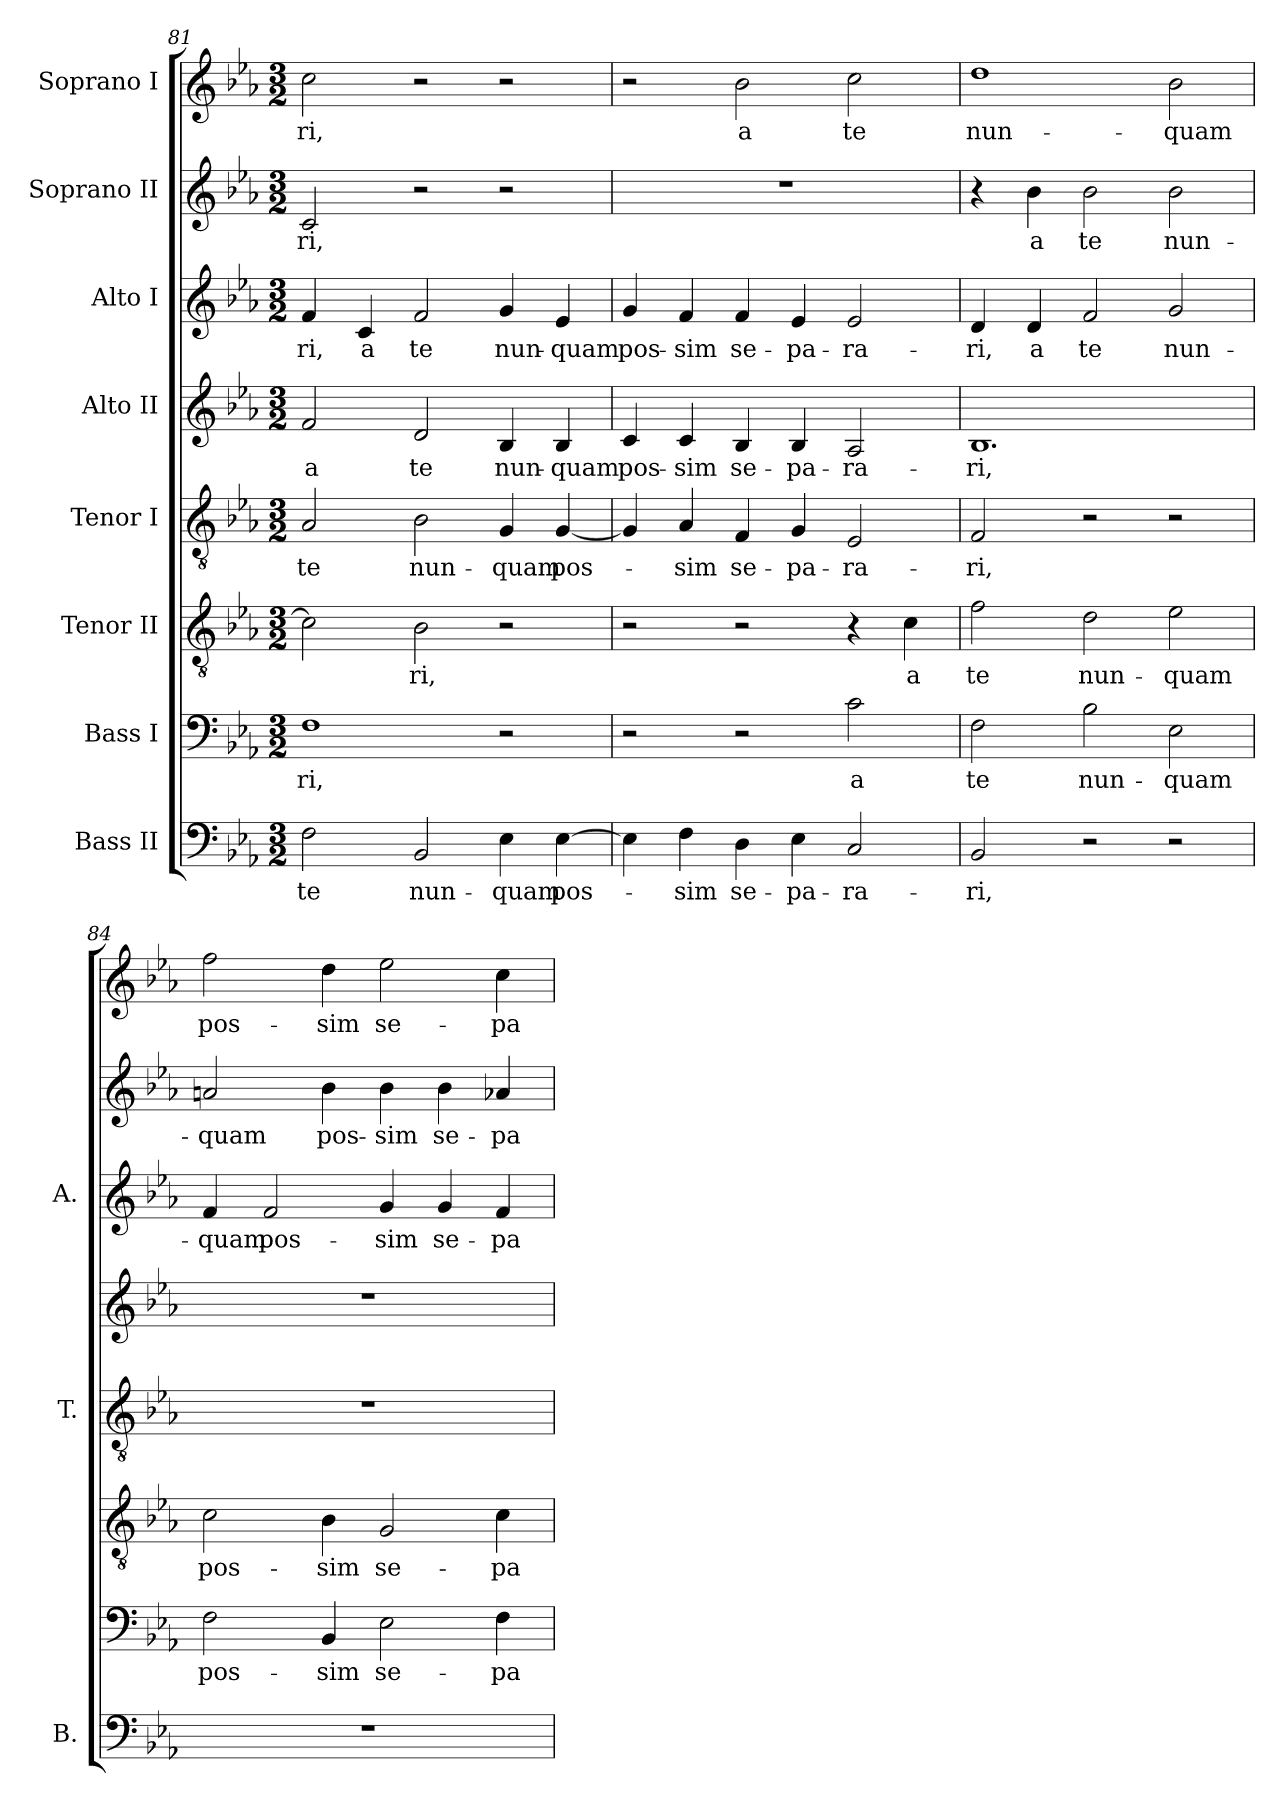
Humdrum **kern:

**kern	**text	**kern	**text	**kern	**text	**kern	**text	**kern	**text	**kern	**text	**kern	**text	**kern	**text
*part8	*part8	*part7	*part7	*part6	*part6	*part5	*part5	*part4	*part4	*part3	*part3	*part2	*part2	*part1	*part1
*staff8	*staff8	*staff7	*staff7	*staff6	*staff6	*staff5	*staff5	*staff4	*staff4	*staff3	*staff3	*staff2	*staff2	*staff1	*staff1
*I"Bass II	*	*I"Bass I	*	*I"Tenor II	*	*I"Tenor I	*	*I"Alto II	*	*I"Alto I	*	*I"Soprano II	*	*I"Soprano I	*
*I'B.	*	*	*	*	*	*I'T.	*	*	*	*I'A.	*	*	*	*	*
!!LO:LB:g=z
*clefF4	*	*clefF4	*	*clefGv2	*	*clefGv2	*	*clefG2	*	*clefG2	*	*clefG2	*	*clefG2	*
*	*	*	*	*ITrd7c12	*	*ITrd7c12	*	*ITrd7c12	*	*ITrd7c12	*	*	*	*	*
*k[b-e-a-]	*	*k[b-e-a-]	*	*k[b-e-a-]	*	*k[b-e-a-]	*	*k[b-e-a-]	*	*k[b-e-a-]	*	*k[b-e-a-]	*	*k[b-e-a-]	*
*E-:	*	*E-:	*	*E-:	*	*E-:	*	*E-:	*	*E-:	*	*E-:	*	*E-:	*
*M3/2	*	*M3/2	*	*M3/2	*	*M3/2	*	*M3/2	*	*M3/2	*	*M3/2	*	*M3/2	*
=81	=81	=81	=81	=81	=81	=81	=81	=81	=81	=81	=81	=81	=81	=81	=81
!	!LO:LY:b	!	!LO:LY:b	!	!	!	!LO:LY:b	!	!LO:LY:b	!	!LO:LY:b	!	!LO:LY:b	!	!LO:LY:b
2F\	te	1F	-ri,	2C\]	.	2AA-/	te	2F/	a	4F/	-ri,	2c/	-ri,	2cc\	-ri,
!	!	!	!	!	!	!	!	!	!	!	!LO:LY:b	!	!	!	!
.	.	.	.	.	.	.	.	.	.	4C/	a	.	.	.	.
!	!LO:LY:b	!	!	!	!LO:LY:b	!	!LO:LY:b	!	!LO:LY:b	!	!LO:LY:b	!	!	!	!
2BB-/	nun-	.	.	2BB-\	-ri,	2BB-\	nun-	2D/	te	2F/	te	2r	.	2r	.
!	!LO:LY:b	!	!	!	!	!	!LO:LY:b	!	!LO:LY:b	!	!LO:LY:b	!	!	!	!
4E-\	-quam	2r	.	2r	.	4GG/	-quam	4BB-/	nun-	4G/	nun-	2r	.	2r	.
!	!LO:LY:b	!	!	!	!	!	!LO:LY:b	!	!LO:LY:b	!	!LO:LY:b	!	!	!	!
[>4E-\	pos-	.	.	.	.	[<4GG/	pos-	4BB-/	-quam	4E-/	-quam	.	.	.	.
=82	=82	=82	=82	=82	=82	=82	=82	=82	=82	=82	=82	=82	=82	=82	=82
!	!	!	!	!	!	!	!	!	!LO:LY:b	!	!LO:LY:b	!LO:N:vis=1	!	!	!
4E-\]	.	2r	.	2r	.	4GG/]	.	4C/	pos-	4G/	pos-	1.r	.	2r	.
!	!LO:LY:b	!	!	!	!	!	!LO:LY:b	!	!LO:LY:b	!	!LO:LY:b	!	!	!	!
4F\	-sim	.	.	.	.	4AA-/	-sim	4C/	-sim	4F/	-sim	.	.	.	.
!	!LO:LY:b	!	!	!	!	!	!LO:LY:b	!	!LO:LY:b	!	!LO:LY:b	!	!	!	!LO:LY:b
4D\	se-	2r	.	2r	.	4FF/	se-	4BB-/	se-	4F/	se-	.	.	2b-\	a
!	!LO:LY:b	!	!	!	!	!	!LO:LY:b	!	!LO:LY:b	!	!LO:LY:b	!	!	!	!
4E-\	-pa-	.	.	.	.	4GG/	-pa-	4BB-/	-pa-	4E-/	-pa-	.	.	.	.
!	!LO:LY:b	!	!LO:LY:b	!	!	!	!LO:LY:b	!	!LO:LY:b	!	!LO:LY:b	!	!	!	!LO:LY:b
2C/	-ra-	2c\	a	4r	.	2EE-/	-ra-	2AA-/	-ra-	2E-/	-ra-	.	.	2cc\	te
!	!	!	!	!	!LO:LY:b	!	!	!	!	!	!	!	!	!	!
.	.	.	.	4C\	a	.	.	.	.	.	.	.	.	.	.
=83	=83	=83	=83	=83	=83	=83	=83	=83	=83	=83	=83	=83	=83	=83	=83
!	!LO:LY:b	!	!LO:LY:b	!	!LO:LY:b	!	!LO:LY:b	!	!LO:LY:b	!	!LO:LY:b	!	!	!	!LO:LY:b
2BB-/	-ri,	2F\	te	2F\	te	2FF/	-ri,	1.BB-	-ri,	4D/	-ri,	4r	.	1dd	nun-
!	!	!	!	!	!	!	!	!	!	!	!LO:LY:b	!	!LO:LY:b	!	!
.	.	.	.	.	.	.	.	.	.	4D/	a	4b-\	a	.	.
!	!	!	!LO:LY:b	!	!LO:LY:b	!	!	!	!	!	!LO:LY:b	!	!LO:LY:b	!	!
2r	.	2B-\	nun-	2D\	nun-	2r	.	.	.	2F/	te	2b-\	te	.	.
!	!	!	!LO:LY:b	!	!LO:LY:b	!	!	!	!	!	!LO:LY:b	!	!LO:LY:b	!	!LO:LY:b
2r	.	2E-\	-quam	2E-\	-quam	2r	.	.	.	2G/	nun-	2b-\	nun-	2b-\	-quam
=84	=84	=84	=84	=84	=84	=84	=84	=84	=84	=84	=84	=84	=84	=84	=84
!LO:N:vis=1	!	!	!LO:LY:b	!	!LO:LY:b	!LO:N:vis=1	!	!LO:N:vis=1	!	!	!LO:LY:b	!	!LO:LY:b	!	!LO:LY:b
1.r	.	2F\	pos-	2C\	pos-	1.r	.	1.r	.	4F/	-quam	2an/	-quam	2ff\	pos-
!	!	!	!	!	!	!	!	!	!	!	!LO:LY:b	!	!	!	!
.	.	.	.	.	.	.	.	.	.	2F/	pos-	.	.	.	.
!	!	!	!LO:LY:b	!	!LO:LY:b	!	!	!	!	!	!	!	!LO:LY:b	!	!LO:LY:b
.	.	4BB-/	-sim	4BB-\	-sim	.	.	.	.	.	.	4b-\	pos-	4dd\	-sim
!	!	!	!LO:LY:b	!	!LO:LY:b	!	!	!	!	!	!LO:LY:b	!	!LO:LY:b	!	!LO:LY:b
.	.	2E-\	se-	2GG/	se-	.	.	.	.	4G/	-sim	4b-\	-sim	2ee-\	se-
!	!	!	!	!	!	!	!	!	!	!	!LO:LY:b	!	!LO:LY:b	!	!
.	.	.	.	.	.	.	.	.	.	4G/	se-	4b-\	se-	.	.
!	!	!	!LO:LY:b	!	!LO:LY:b	!	!	!	!	!	!LO:LY:b	!	!LO:LY:b	!	!LO:LY:b
.	.	4F\	-pa-	4C\	-pa-	.	.	.	.	4F/	-pa-	4a-X/	-pa-	4cc\	-pa-
=	=	=	=	=	=	=	=	=	=	=	=	=	=	=	=
*-	*-	*-	*-	*-	*-	*-	*-	*-	*-	*-	*-	*-	*-	*-	*-
